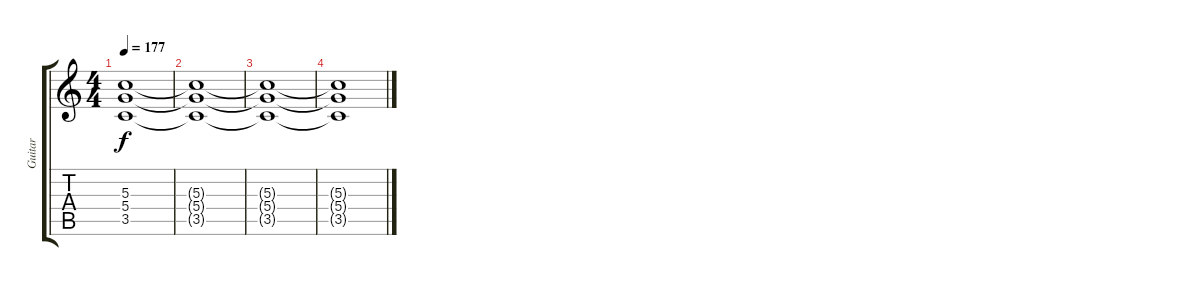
\track ("Guitar" "Guitar") {instrument distortionguitar}
\staff {score tabs}
\tuning (E4 B3 G3 D3 A2 E2) {hide}
\ts (4 4)
\tempo 177
\clef g2
\ks c
(5.3 5.4 3.5).1{dy f} |
(5.3{t} 5.4{t} 3.5{t}).1 |
(5.3{t} 5.4{t} 3.5{t}).1 |
(5.3{t} 5.4{t} 3.5{t}).1
